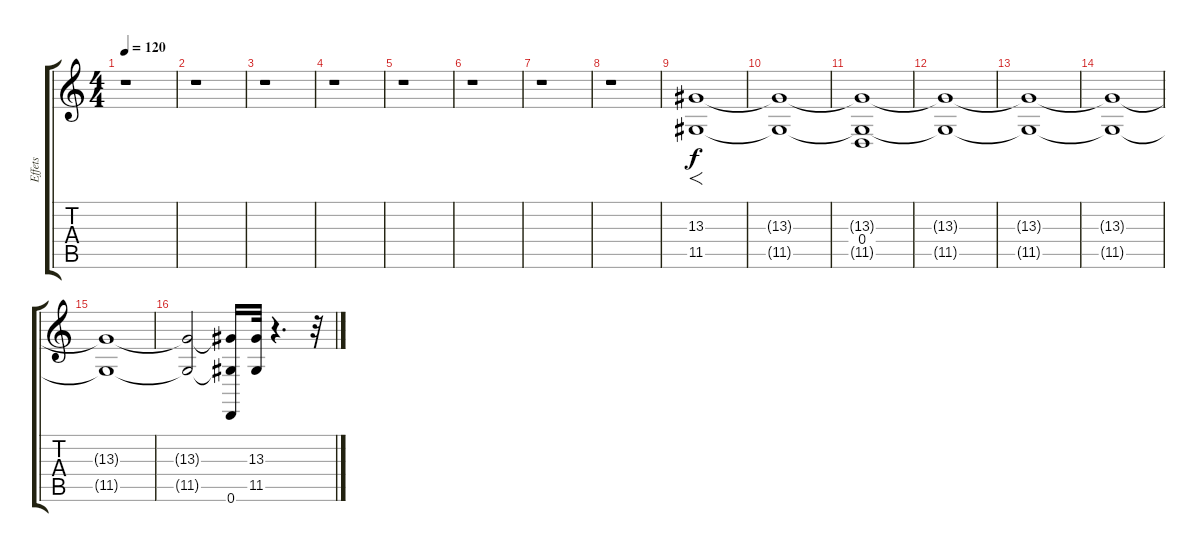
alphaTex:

\track ("Effets" "Effets") {instrument violin}
\staff {score tabs}
\tuning (E4 B3 G3 D3 A2 D2) {hide}
\ts (4 4)
\tempo 120
\clef g2
\ks c
r.1{dy f} |
r.1 |
r.1 |
r.1 |
r.1 |
r.1 |
r.1 |
r.1 |
(13.3 11.5).1{f} |
(13.3{t} 11.5{t}).1 |
(13.3{t} 0.4 11.5{t}).1 |
(13.3{t} 11.5{t}).1 |
(13.3{t} 11.5{t}).1 |
(13.3{t} 11.5{t}).1 |
(13.3{t} 11.5{t}).1 |
(13.3{t} 11.5{t}).2 (13.3{t} 11.5{t} 0.6).16 (13.3 11.5).32 r.4{d} r.32
